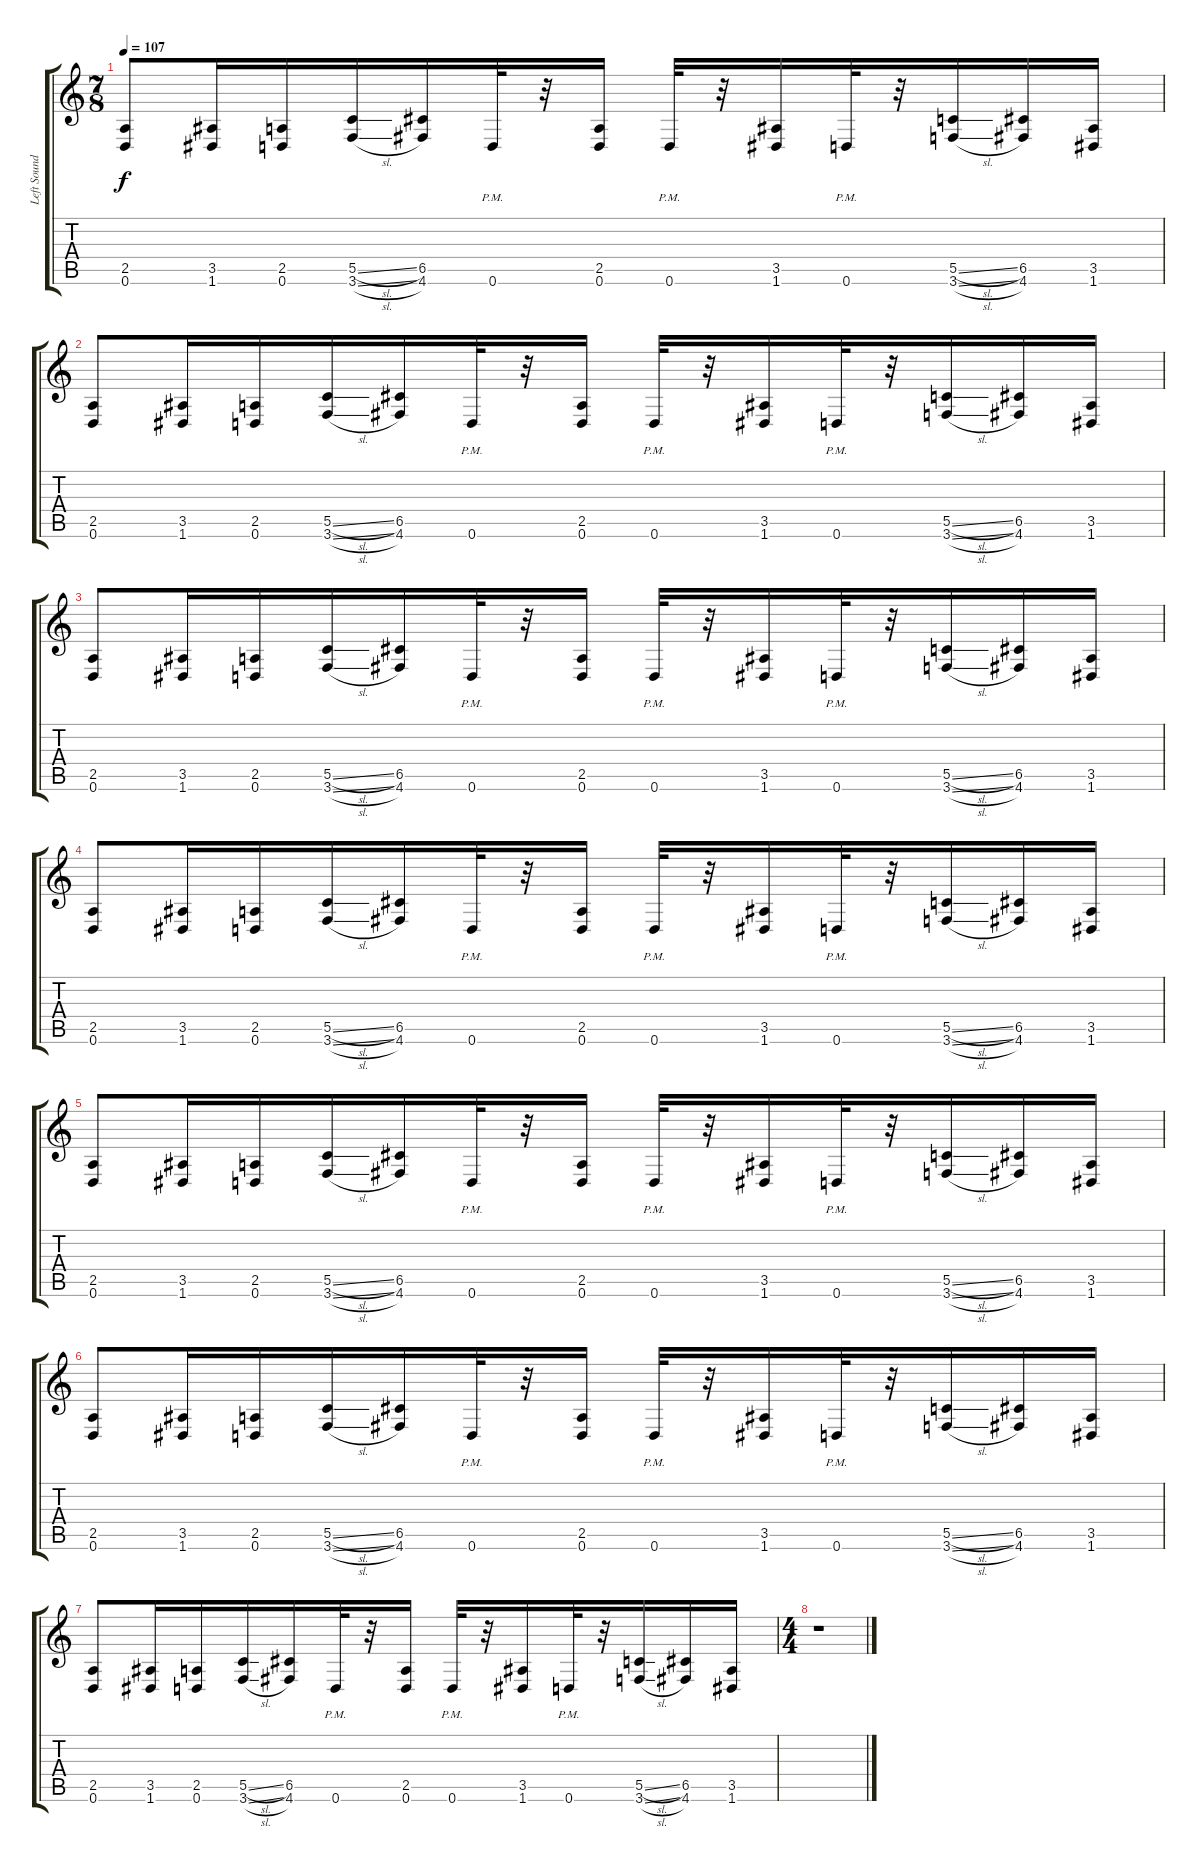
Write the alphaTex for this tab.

\track ("Left Sound" "Left Sound") {instrument distortionguitar}
\staff {score tabs}
\tuning (D4 A3 F3 C3 G2 D2) {hide}
\ts (7 8)
\tempo 107
\clef g2
\ks c
(2.5 0.6).8{dy f} (3.5 1.6).16 (2.5 0.6).16 (5.5{sl} 3.6{sl}).16 (6.5 4.6).16 0.6{pm}.32 r.32 (2.5 0.6).16 0.6{pm}.32 r.32 (3.5 1.6).16 0.6{pm}.32 r.32 (5.5{sl} 3.6{sl}).16 (6.5 4.6).16 (3.5 1.6).16 |
(2.5 0.6).8 (3.5 1.6).16 (2.5 0.6).16 (5.5{sl} 3.6{sl}).16 (6.5 4.6).16 0.6{pm}.32 r.32 (2.5 0.6).16 0.6{pm}.32 r.32 (3.5 1.6).16 0.6{pm}.32 r.32 (5.5{sl} 3.6{sl}).16 (6.5 4.6).16 (3.5 1.6).16 |
(2.5 0.6).8 (3.5 1.6).16 (2.5 0.6).16 (5.5{sl} 3.6{sl}).16 (6.5 4.6).16 0.6{pm}.32 r.32 (2.5 0.6).16 0.6{pm}.32 r.32 (3.5 1.6).16 0.6{pm}.32 r.32 (5.5{sl} 3.6{sl}).16 (6.5 4.6).16 (3.5 1.6).16 |
(2.5 0.6).8 (3.5 1.6).16 (2.5 0.6).16 (5.5{sl} 3.6{sl}).16 (6.5 4.6).16 0.6{pm}.32 r.32 (2.5 0.6).16 0.6{pm}.32 r.32 (3.5 1.6).16 0.6{pm}.32 r.32 (5.5{sl} 3.6{sl}).16 (6.5 4.6).16 (3.5 1.6).16 |
(2.5 0.6).8 (3.5 1.6).16 (2.5 0.6).16 (5.5{sl} 3.6{sl}).16 (6.5 4.6).16 0.6{pm}.32 r.32 (2.5 0.6).16 0.6{pm}.32 r.32 (3.5 1.6).16 0.6{pm}.32 r.32 (5.5{sl} 3.6{sl}).16 (6.5 4.6).16 (3.5 1.6).16 |
(2.5 0.6).8 (3.5 1.6).16 (2.5 0.6).16 (5.5{sl} 3.6{sl}).16 (6.5 4.6).16 0.6{pm}.32 r.32 (2.5 0.6).16 0.6{pm}.32 r.32 (3.5 1.6).16 0.6{pm}.32 r.32 (5.5{sl} 3.6{sl}).16 (6.5 4.6).16 (3.5 1.6).16 |
(2.5 0.6).8 (3.5 1.6).16 (2.5 0.6).16 (5.5{sl} 3.6{sl}).16 (6.5 4.6).16 0.6{pm}.32 r.32 (2.5 0.6).16 0.6{pm}.32 r.32 (3.5 1.6).16 0.6{pm}.32 r.32 (5.5{sl} 3.6{sl}).16 (6.5 4.6).16 (3.5 1.6).16 |
\ts (4 4)
r.1
